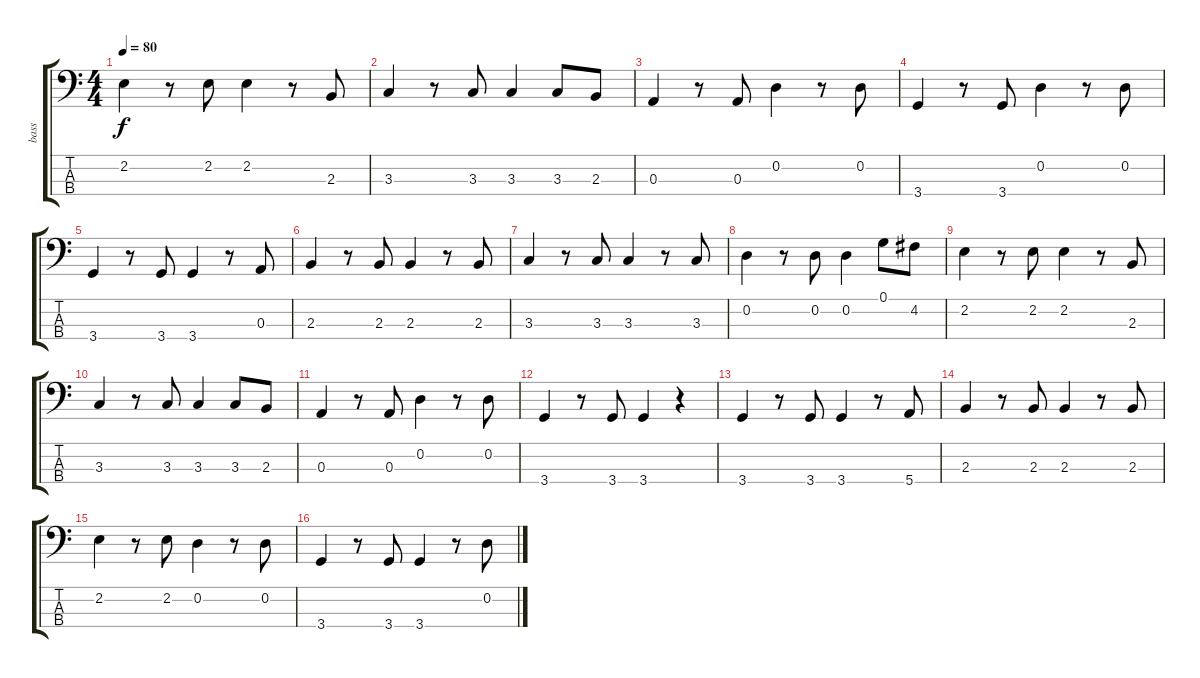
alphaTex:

\track ("bass" "bass") {instrument acousticbass}
\staff {score tabs}
\tuning (G2 D2 A1 E1) {hide}
\ts (4 4)
\tempo 80
\clef f4
\ks c
2.2.4{dy f} r.8 2.2.8 2.2.4 r.8 2.3.8 |
3.3.4 r.8 3.3.8 3.3.4 3.3.8 2.3.8 |
0.3.4 r.8 0.3.8 0.2.4 r.8 0.2.8 |
3.4.4 r.8 3.4.8 0.2.4 r.8 0.2.8 |
3.4.4 r.8 3.4.8 3.4.4 r.8 0.3.8 |
2.3.4 r.8 2.3.8 2.3.4 r.8 2.3.8 |
3.3.4 r.8 3.3.8 3.3.4 r.8 3.3.8 |
0.2.4 r.8 0.2.8 0.2.4 0.1.8 4.2.8 |
2.2.4 r.8 2.2.8 2.2.4 r.8 2.3.8 |
3.3.4 r.8 3.3.8 3.3.4 3.3.8 2.3.8 |
0.3.4 r.8 0.3.8 0.2.4 r.8 0.2.8 |
3.4.4 r.8 3.4.8 3.4.4 r.4 |
3.4.4 r.8 3.4.8 3.4.4 r.8 5.4.8 |
2.3.4 r.8 2.3.8 2.3.4 r.8 2.3.8 |
2.2.4 r.8 2.2.8 0.2.4 r.8 0.2.8 |
3.4.4 r.8 3.4.8 3.4.4 r.8 0.2.8
